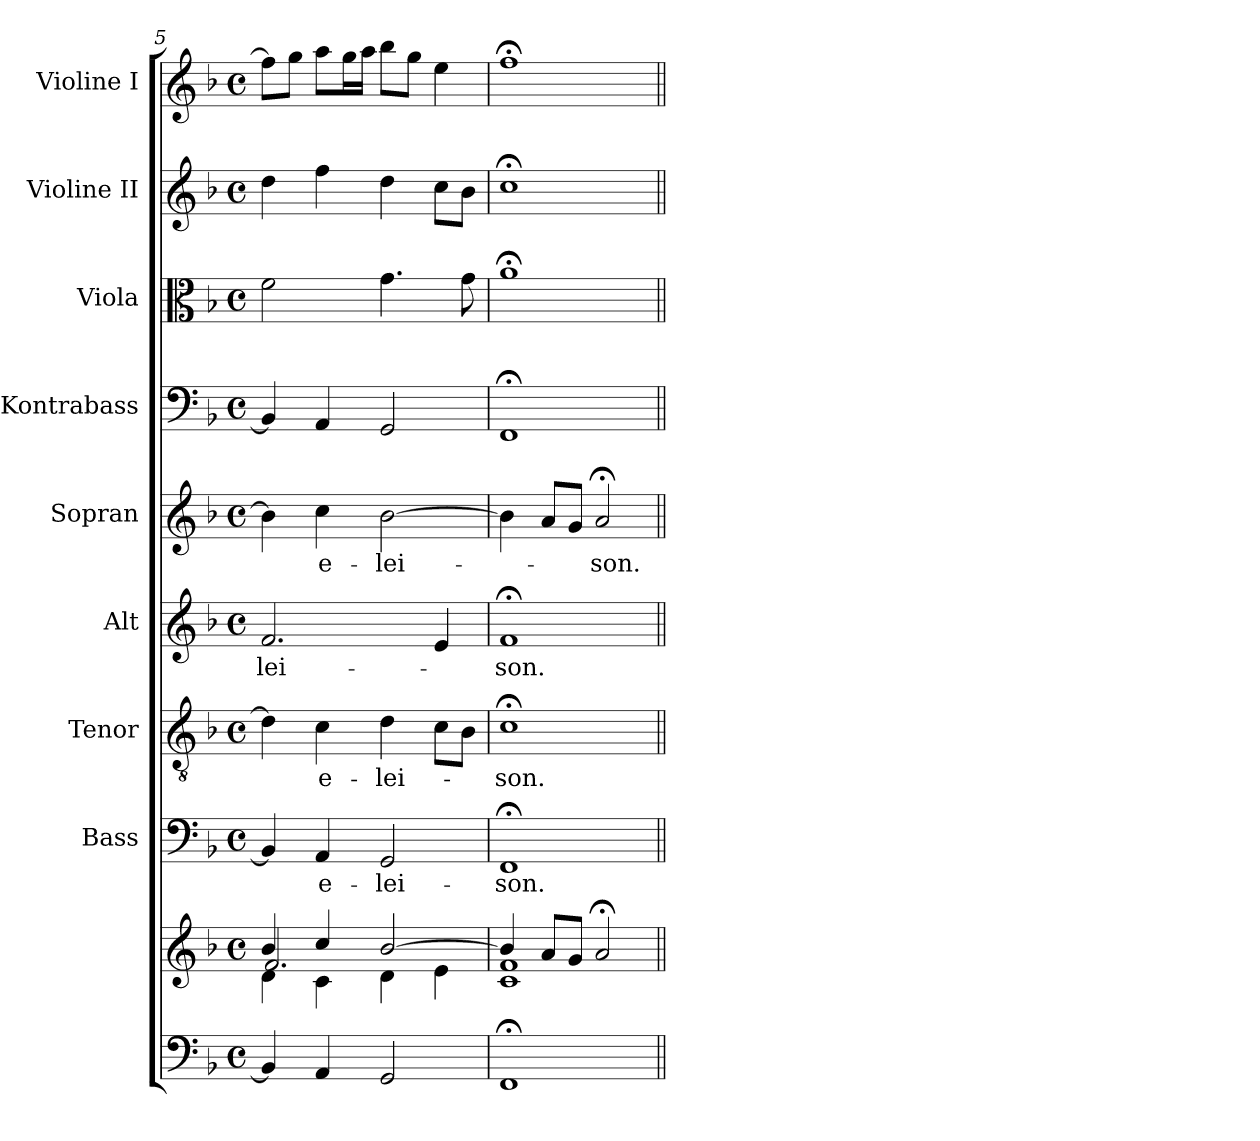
**kern	**kern	**kern	**text	**kern	**text	**kern	**text	**kern	**text	**kern	**kern	**kern	**kern
*part9	*part9	*part8	*part8	*part7	*part7	*part6	*part6	*part5	*part5	*part4	*part3	*part2	*part1
*staff10	*staff9	*staff8	*staff8	*staff7	*staff7	*staff6	*staff6	*staff5	*staff5	*staff4	*staff3	*staff2	*staff1
*	*	*I"Bass	*	*I"Tenor	*	*I"Alt	*	*I"Sopran	*	*I"Kontrabass	*I"Viola	*I"Violine II	*I"Violine I
*	*	*I'B.	*	*I'T.	*	*I'A.	*	*I'S.	*	*I'Kb.	*I'Vla.	*I'Vl. II	*I'Vl. I
*clefF4	*clefG2	*clefF4	*	*clefGv2	*	*clefG2	*	*clefG2	*	*clefF4	*clefC3	*clefG2	*clefG2
*	*	*	*	*	*	*	*	*	*	*ITrd7c12	*	*	*
*k[b-]	*k[b-]	*k[b-]	*	*k[b-]	*	*k[b-]	*	*k[b-]	*	*k[b-]	*k[b-]	*k[b-]	*k[b-]
*F:	*F:	*F:	*	*F:	*	*F:	*	*F:	*	*F:	*F:	*F:	*F:
*M4/4	*M4/4	*M4/4	*	*M4/4	*	*M4/4	*	*M4/4	*	*M4/4	*M4/4	*M4/4	*M4/4
*met(c)	*met(c)	*met(c)	*	*met(c)	*	*met(c)	*	*met(c)	*	*met(c)	*met(c)	*met(c)	*met(c)
=5	=5	=5	=5	=5	=5	=5	=5	=5	=5	=5	=5	=5	=5
*	*^	*	*	*	*	*	*	*	*	*	*	*	*
*	*	*^	*	*	*	*	*	*	*	*	*	*	*	*
!	!	!	!	!	!	!	!	!	!LO:LY:b	!	!	!	!	!	!
4BB-/]	4b-/	4d\	2.f/	4BB-/]	.	4d\]	.	2.f/	-lei-	4b-\]	.	4BBB-/]	2f\	4dd\	8ff\L]
.	.	.	.	.	.	.	.	.	.	.	.	.	.	.	8gg\J
!	!	!	!	!	!LO:LY:b	!	!LO:LY:b	!	!	!	!LO:LY:b	!	!	!	!
4AA/	4cc/	4c\	.	4AA/	e-	4c\	e-	.	.	4cc\	e-	4AAA/	.	4ff\	8aa\L
.	.	.	.	.	.	.	.	.	.	.	.	.	.	.	16gg\L
.	.	.	.	.	.	.	.	.	.	.	.	.	.	.	16aa\JJ
!	!	!	!	!	!LO:LY:b	!	!LO:LY:b	!	!	!	!LO:LY:b	!	!	!	!
2GG/	[>2b-/	4d\	.	2GG/	-lei-	4d\	-lei-	.	.	[2b-\	-lei-	2GGG/	4.g\	4dd\	8bb-\L
.	.	.	.	.	.	.	.	.	.	.	.	.	.	.	8gg\J
.	.	4e\	4ryy	.	.	8c\L	.	4e/	.	.	.	.	.	8cc\L	4ee\
.	.	.	.	.	.	8B-\J	.	.	.	.	.	.	8g\	8b-\J	.
*	*	*v	*v	*	*	*	*	*	*	*	*	*	*	*	*
=6	=6	=6	=6	=6	=6	=6	=6	=6	=6	=6	=6	=6	=6	=6
!	!	!	!	!LO:LY:b	!	!LO:LY:b	!	!LO:LY:b	!	!	!	!	!	!
1FF;<	4b-/]	1c 1f	1FF;<	-son.	1c;<	-son.	1f;<	-son.	4b-\]	.	1FFF;<	1a;<	1cc;<	1ff;<
.	8a/L	.	.	.	.	.	.	.	8a/L	.	.	.	.	.
.	8g/J	.	.	.	.	.	.	.	8g/J	.	.	.	.	.
!	!	!	!	!	!	!	!	!	!	!LO:LY:b	!	!	!	!
.	2a;</	.	.	.	.	.	.	.	2a;</	-son.	.	.	.	.
*	*v	*v	*	*	*	*	*	*	*	*	*	*	*	*
=||	=||	=||	=||	=||	=||	=||	=||	=||	=||	=||	=||	=||	=||
*-	*-	*-	*-	*-	*-	*-	*-	*-	*-	*-	*-	*-	*-
